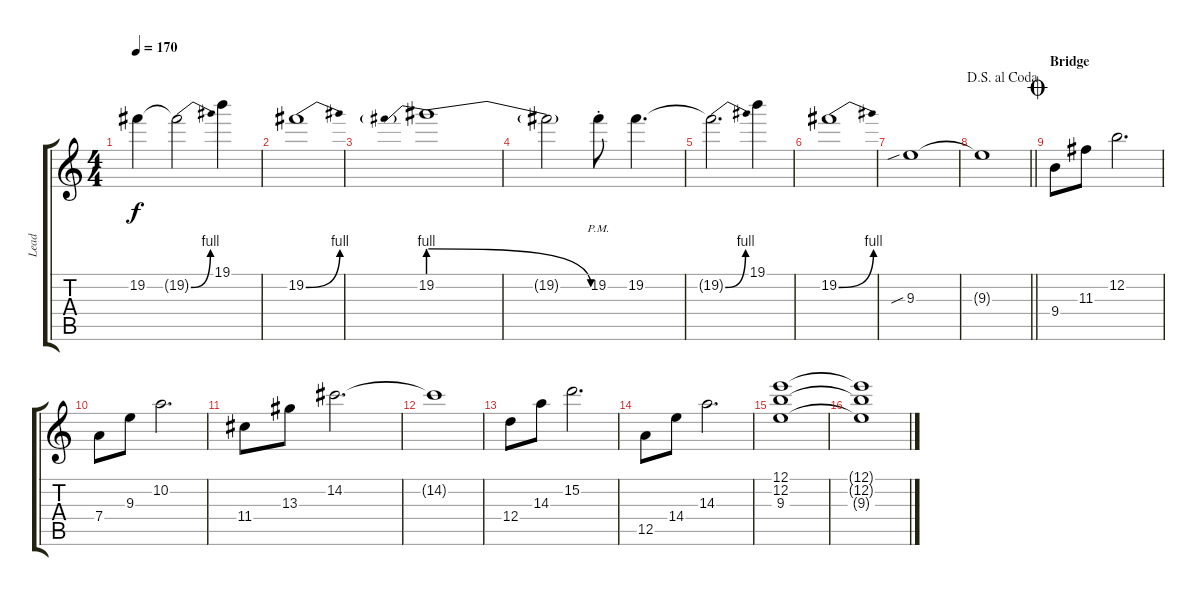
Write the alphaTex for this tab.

\track ("Lead" "Lead") {instrument distortionguitar}
\staff {score tabs}
\tuning (E4 B3 G3 D3 A2 E2) {hide}
\ts (4 4)
\tempo 170
\clef g2
\ks c
19.2.4{dy f} 19.2{be (bend 0 0 60 4) t}.2 19.1.4 |
19.2{be (bend 0 0 60 4)}.1 |
19.2{be (prebendrelease 0 4 60 0)}.1 |
19.2{t}.2 19.2{pm st}.8 19.2.4{d} |
19.2{be (bend 0 0 60 4) t}.2{d} 19.1.4 |
19.2{be (bend 0 0 60 4)}.1 |
9.3{sib}.1 |
\jump dalsegnoalcoda
\barLineRight lightlight
9.3{t}.1 |
\section ("" "Bridge")
\jump coda
9.4.8 11.3.8 12.2.2{d} |
7.4.8 9.3.8 10.2.2{d} |
11.4.8 13.3.8 14.2.2{d} |
14.2{t}.1 |
12.4.8 14.3.8 15.2.2{d} |
12.5.8 14.4.8 14.3.2{d} |
(12.1 12.2 9.3).1 |
(12.1{t} 12.2{t} 9.3{t}).1
